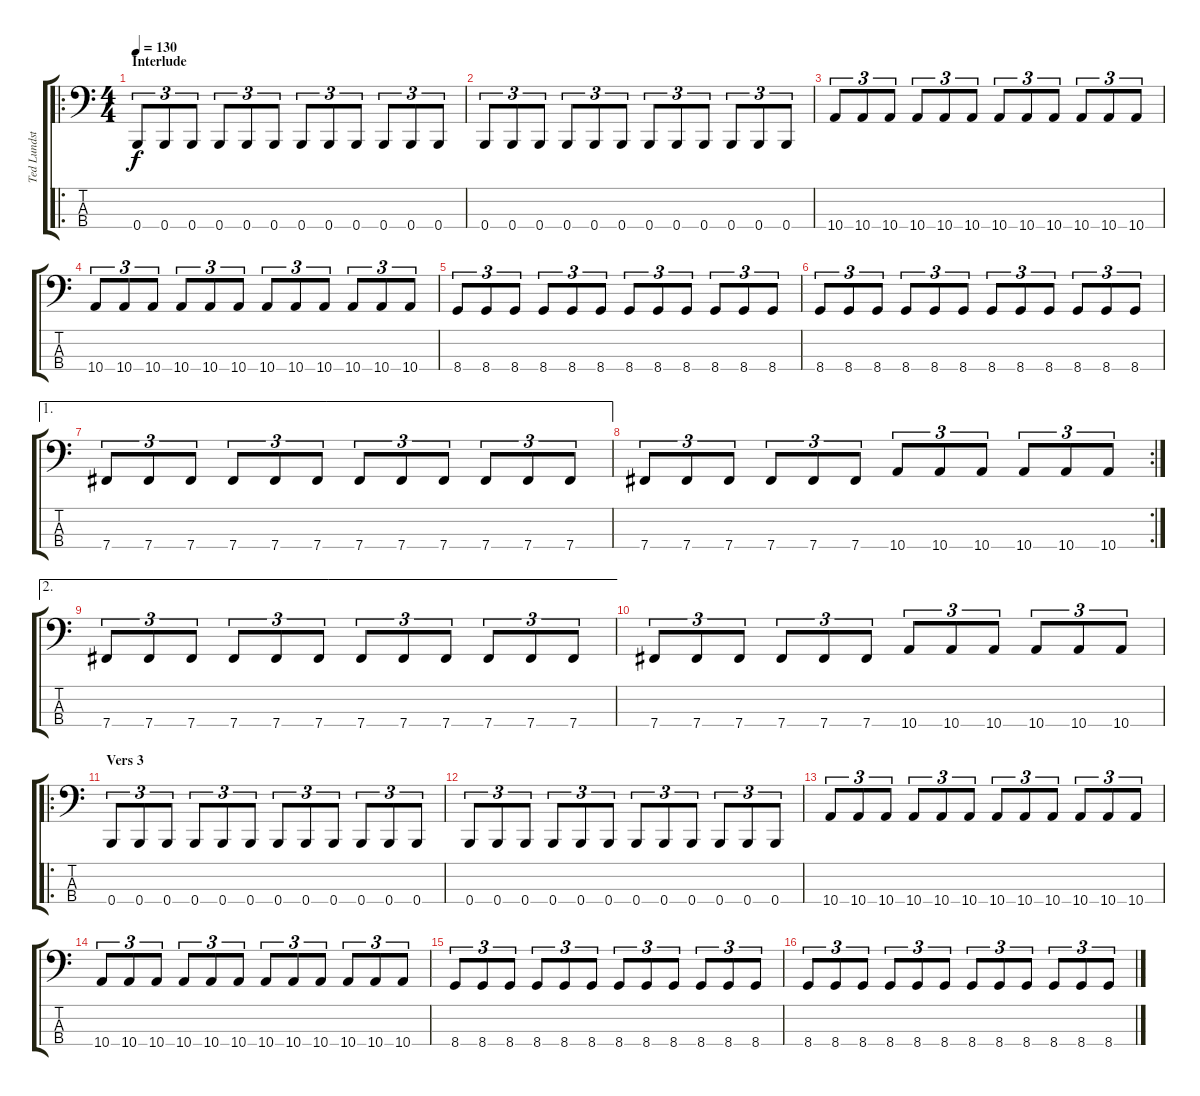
\track ("Ted Lundström" "Ted Lundst") {instrument electricbasspick}
\staff {score tabs}
\tuning (D2 A1 E1 B0) {hide}
\ro
\ts (4 4)
\section ("" "Interlude")
\tempo 130
\clef f4
\ks c
0.4.8{tu (3 2) dy f} 0.4.8{tu (3 2)} 0.4.8{tu (3 2)} 0.4.8{tu (3 2)} 0.4.8{tu (3 2)} 0.4.8{tu (3 2)} 0.4.8{tu (3 2)} 0.4.8{tu (3 2)} 0.4.8{tu (3 2)} 0.4.8{tu (3 2)} 0.4.8{tu (3 2)} 0.4.8{tu (3 2)} |
0.4.8{tu (3 2)} 0.4.8{tu (3 2)} 0.4.8{tu (3 2)} 0.4.8{tu (3 2)} 0.4.8{tu (3 2)} 0.4.8{tu (3 2)} 0.4.8{tu (3 2)} 0.4.8{tu (3 2)} 0.4.8{tu (3 2)} 0.4.8{tu (3 2)} 0.4.8{tu (3 2)} 0.4.8{tu (3 2)} |
10.4.8{tu (3 2)} 10.4.8{tu (3 2)} 10.4.8{tu (3 2)} 10.4.8{tu (3 2)} 10.4.8{tu (3 2)} 10.4.8{tu (3 2)} 10.4.8{tu (3 2)} 10.4.8{tu (3 2)} 10.4.8{tu (3 2)} 10.4.8{tu (3 2)} 10.4.8{tu (3 2)} 10.4.8{tu (3 2)} |
10.4.8{tu (3 2)} 10.4.8{tu (3 2)} 10.4.8{tu (3 2)} 10.4.8{tu (3 2)} 10.4.8{tu (3 2)} 10.4.8{tu (3 2)} 10.4.8{tu (3 2)} 10.4.8{tu (3 2)} 10.4.8{tu (3 2)} 10.4.8{tu (3 2)} 10.4.8{tu (3 2)} 10.4.8{tu (3 2)} |
8.4.8{tu (3 2)} 8.4.8{tu (3 2)} 8.4.8{tu (3 2)} 8.4.8{tu (3 2)} 8.4.8{tu (3 2)} 8.4.8{tu (3 2)} 8.4.8{tu (3 2)} 8.4.8{tu (3 2)} 8.4.8{tu (3 2)} 8.4.8{tu (3 2)} 8.4.8{tu (3 2)} 8.4.8{tu (3 2)} |
8.4.8{tu (3 2)} 8.4.8{tu (3 2)} 8.4.8{tu (3 2)} 8.4.8{tu (3 2)} 8.4.8{tu (3 2)} 8.4.8{tu (3 2)} 8.4.8{tu (3 2)} 8.4.8{tu (3 2)} 8.4.8{tu (3 2)} 8.4.8{tu (3 2)} 8.4.8{tu (3 2)} 8.4.8{tu (3 2)} |
\ae 1
7.4.8{tu (3 2)} 7.4.8{tu (3 2)} 7.4.8{tu (3 2)} 7.4.8{tu (3 2)} 7.4.8{tu (3 2)} 7.4.8{tu (3 2)} 7.4.8{tu (3 2)} 7.4.8{tu (3 2)} 7.4.8{tu (3 2)} 7.4.8{tu (3 2)} 7.4.8{tu (3 2)} 7.4.8{tu (3 2)} |
\rc 2
7.4.8{tu (3 2)} 7.4.8{tu (3 2)} 7.4.8{tu (3 2)} 7.4.8{tu (3 2)} 7.4.8{tu (3 2)} 7.4.8{tu (3 2)} 10.4.8{tu (3 2)} 10.4.8{tu (3 2)} 10.4.8{tu (3 2)} 10.4.8{tu (3 2)} 10.4.8{tu (3 2)} 10.4.8{tu (3 2)} |
\ae 2
7.4.8{tu (3 2)} 7.4.8{tu (3 2)} 7.4.8{tu (3 2)} 7.4.8{tu (3 2)} 7.4.8{tu (3 2)} 7.4.8{tu (3 2)} 7.4.8{tu (3 2)} 7.4.8{tu (3 2)} 7.4.8{tu (3 2)} 7.4.8{tu (3 2)} 7.4.8{tu (3 2)} 7.4.8{tu (3 2)} |
7.4.8{tu (3 2)} 7.4.8{tu (3 2)} 7.4.8{tu (3 2)} 7.4.8{tu (3 2)} 7.4.8{tu (3 2)} 7.4.8{tu (3 2)} 10.4.8{tu (3 2)} 10.4.8{tu (3 2)} 10.4.8{tu (3 2)} 10.4.8{tu (3 2)} 10.4.8{tu (3 2)} 10.4.8{tu (3 2)} |
\ro
\section ("" "Vers 3")
0.4.8{tu (3 2)} 0.4.8{tu (3 2)} 0.4.8{tu (3 2)} 0.4.8{tu (3 2)} 0.4.8{tu (3 2)} 0.4.8{tu (3 2)} 0.4.8{tu (3 2)} 0.4.8{tu (3 2)} 0.4.8{tu (3 2)} 0.4.8{tu (3 2)} 0.4.8{tu (3 2)} 0.4.8{tu (3 2)} |
0.4.8{tu (3 2)} 0.4.8{tu (3 2)} 0.4.8{tu (3 2)} 0.4.8{tu (3 2)} 0.4.8{tu (3 2)} 0.4.8{tu (3 2)} 0.4.8{tu (3 2)} 0.4.8{tu (3 2)} 0.4.8{tu (3 2)} 0.4.8{tu (3 2)} 0.4.8{tu (3 2)} 0.4.8{tu (3 2)} |
10.4.8{tu (3 2)} 10.4.8{tu (3 2)} 10.4.8{tu (3 2)} 10.4.8{tu (3 2)} 10.4.8{tu (3 2)} 10.4.8{tu (3 2)} 10.4.8{tu (3 2)} 10.4.8{tu (3 2)} 10.4.8{tu (3 2)} 10.4.8{tu (3 2)} 10.4.8{tu (3 2)} 10.4.8{tu (3 2)} |
10.4.8{tu (3 2)} 10.4.8{tu (3 2)} 10.4.8{tu (3 2)} 10.4.8{tu (3 2)} 10.4.8{tu (3 2)} 10.4.8{tu (3 2)} 10.4.8{tu (3 2)} 10.4.8{tu (3 2)} 10.4.8{tu (3 2)} 10.4.8{tu (3 2)} 10.4.8{tu (3 2)} 10.4.8{tu (3 2)} |
8.4.8{tu (3 2)} 8.4.8{tu (3 2)} 8.4.8{tu (3 2)} 8.4.8{tu (3 2)} 8.4.8{tu (3 2)} 8.4.8{tu (3 2)} 8.4.8{tu (3 2)} 8.4.8{tu (3 2)} 8.4.8{tu (3 2)} 8.4.8{tu (3 2)} 8.4.8{tu (3 2)} 8.4.8{tu (3 2)} |
8.4.8{tu (3 2)} 8.4.8{tu (3 2)} 8.4.8{tu (3 2)} 8.4.8{tu (3 2)} 8.4.8{tu (3 2)} 8.4.8{tu (3 2)} 8.4.8{tu (3 2)} 8.4.8{tu (3 2)} 8.4.8{tu (3 2)} 8.4.8{tu (3 2)} 8.4.8{tu (3 2)} 8.4.8{tu (3 2)}
